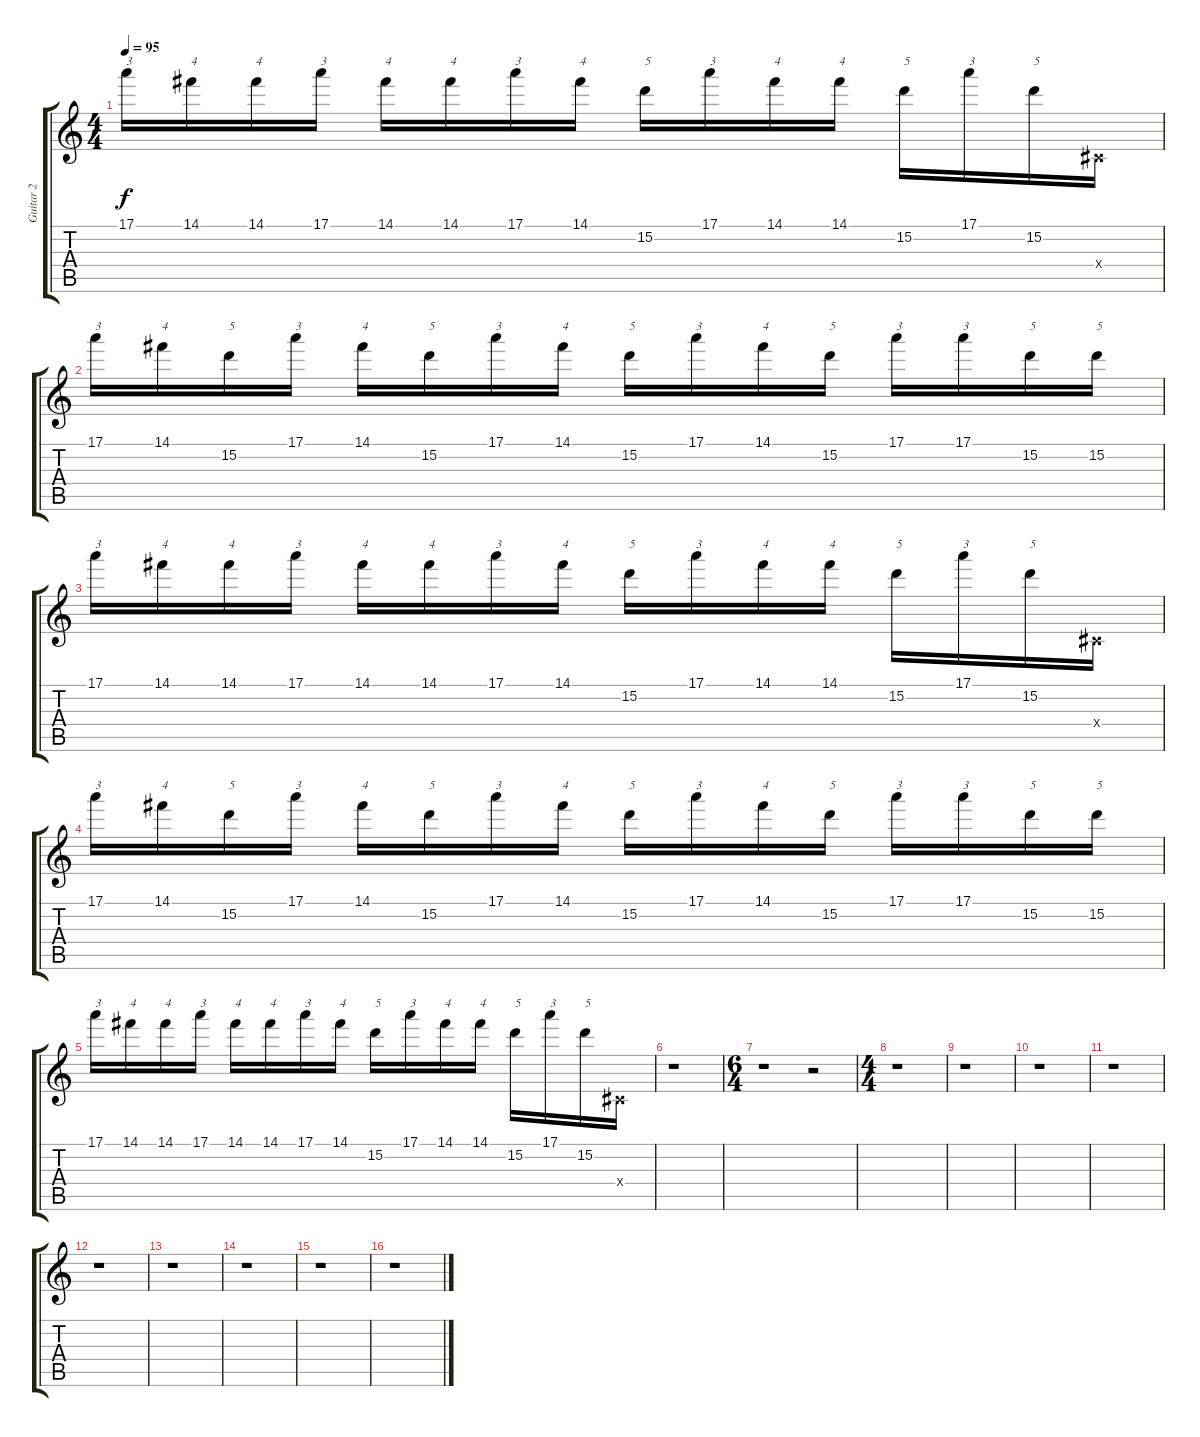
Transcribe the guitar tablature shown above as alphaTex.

\track ("Guitar 2" "Guitar 2") {instrument overdrivenguitar}
\staff {score tabs}
\tuning (E4 B3 G3 D3 A2 E2) {hide}
\ts (4 4)
\tempo 95
\clef g2
\ks c
17.1.16{txt "3" dy f volume 13 instrument guitarharmonics} 14.1.16{txt "4"} 14.1.16{txt "4"} 17.1.16{txt "3"} 14.1.16{txt "4"} 14.1.16{txt "4"} 17.1.16{txt "3"} 14.1.16{txt "4"} 15.2.16{txt "5"} 17.1.16{txt "3"} 14.1.16{txt "4"} 14.1.16{txt "4"} 15.2.16{txt "5"} 17.1.16{txt "3"} 15.2.16{txt "5"} -1.4{x}.16 |
17.1.16{txt "3" volume 13 instrument guitarharmonics} 14.1.16{txt "4"} 15.2.16{txt "5"} 17.1.16{txt "3"} 14.1.16{txt "4"} 15.2.16{txt "5"} 17.1.16{txt "3"} 14.1.16{txt "4"} 15.2.16{txt "5"} 17.1.16{txt "3"} 14.1.16{txt "4"} 15.2.16{txt "5"} 17.1.16{txt "3"} 17.1.16{txt "3"} 15.2.16{txt "5"} 15.2.16{txt "5"} |
17.1.16{txt "3" volume 13 instrument guitarharmonics} 14.1.16{txt "4"} 14.1.16{txt "4"} 17.1.16{txt "3"} 14.1.16{txt "4"} 14.1.16{txt "4"} 17.1.16{txt "3"} 14.1.16{txt "4"} 15.2.16{txt "5"} 17.1.16{txt "3"} 14.1.16{txt "4"} 14.1.16{txt "4"} 15.2.16{txt "5"} 17.1.16{txt "3"} 15.2.16{txt "5"} -1.4{x}.16 |
17.1.16{txt "3" volume 13 instrument guitarharmonics} 14.1.16{txt "4"} 15.2.16{txt "5"} 17.1.16{txt "3"} 14.1.16{txt "4"} 15.2.16{txt "5"} 17.1.16{txt "3"} 14.1.16{txt "4"} 15.2.16{txt "5"} 17.1.16{txt "3"} 14.1.16{txt "4"} 15.2.16{txt "5"} 17.1.16{txt "3"} 17.1.16{txt "3"} 15.2.16{txt "5"} 15.2.16{txt "5"} |
17.1.16{txt "3" volume 13 instrument guitarharmonics} 14.1.16{txt "4"} 14.1.16{txt "4"} 17.1.16{txt "3"} 14.1.16{txt "4"} 14.1.16{txt "4"} 17.1.16{txt "3"} 14.1.16{txt "4"} 15.2.16{txt "5"} 17.1.16{txt "3"} 14.1.16{txt "4"} 14.1.16{txt "4"} 15.2.16{txt "5"} 17.1.16{txt "3"} 15.2.16{txt "5"} -1.4{x}.16 |
r.1 |
\ts (6 4)
r.1 r.2 |
\ts (4 4)
r.1 |
r.1 |
r.1 |
r.1 |
r.1 |
r.1 |
r.1 |
r.1 |
r.1
